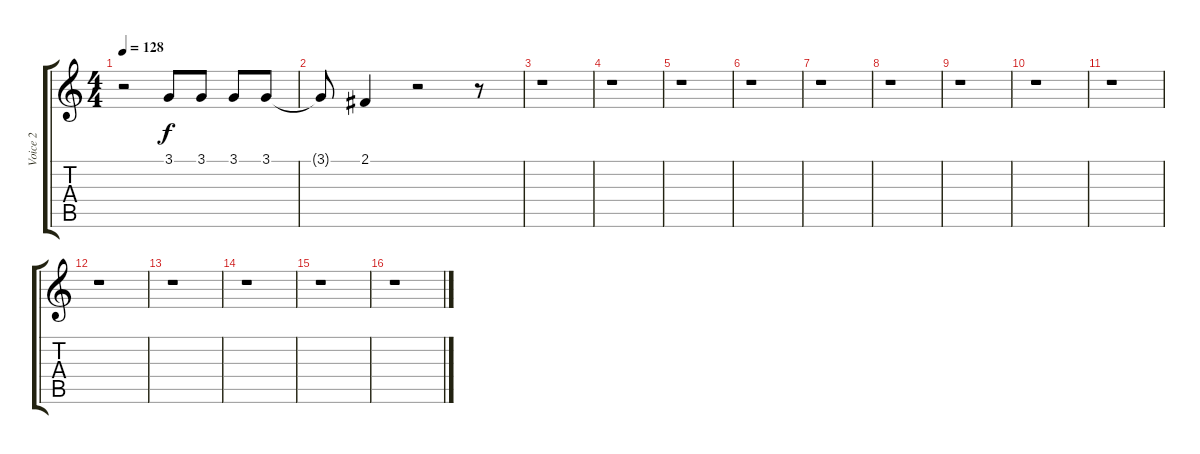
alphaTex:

\track ("Voice 2" "Voice 2") {instrument fx5brightness}
\staff {score tabs}
\tuning (E4 B3 G3 D3 A2 E2) {hide}
\ts (4 4)
\tempo 128
\clef g2
\ks c
r.2{dy f} 3.1.8 3.1.8 3.1.8 3.1.8 |
3.1{t}.8 2.1.4 r.2 r.8 |
r.1 |
r.1 |
r.1 |
r.1 |
r.1 |
r.1 |
r.1 |
r.1 |
r.1 |
r.1 |
r.1 |
r.1 |
r.1 |
r.1
